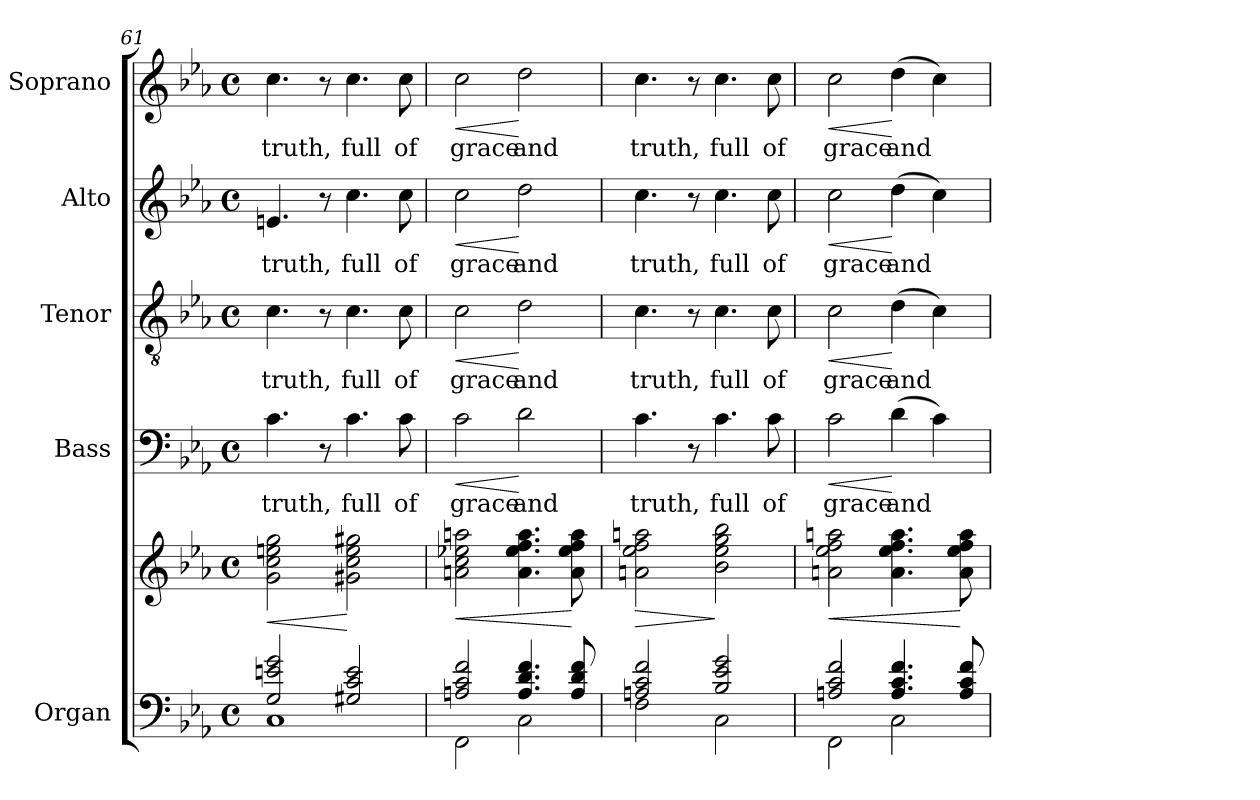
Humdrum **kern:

**kern	**kern	**dynam	**kern	**text	**dynam	**kern	**text	**dynam	**kern	**text	**dynam	**kern	**text	**dynam
*part5	*part5	*part5	*part4	*part4	*part4	*part3	*part3	*part3	*part2	*part2	*part2	*part1	*part1	*part1
*staff6	*staff5	*staff5/6	*staff4	*staff4	*staff4	*staff3	*staff3	*staff3	*staff2	*staff2	*staff2	*staff1	*staff1	*staff1
*I"Organ	*	*	*I"Bass	*	*	*I"Tenor	*	*	*I"Alto	*	*	*I"Soprano	*	*
*I'Org.	*	*	*I'B.	*	*	*I'T.	*	*	*I'A.	*	*	*I'S.	*	*
*clefF4	*clefG2	*	*clefF4	*	*	*clefGv2	*	*	*clefG2	*	*	*clefG2	*	*
*	*	*	*	*	*	*ITrd7c12	*	*	*	*	*	*	*	*
*k[b-e-a-]	*k[b-e-a-]	*	*k[b-e-a-]	*	*	*k[b-e-a-]	*	*	*k[b-e-a-]	*	*	*k[b-e-a-]	*	*
*E-:	*E-:	*	*E-:	*	*	*E-:	*	*	*E-:	*	*	*E-:	*	*
*M4/4	*M4/4	*	*M4/4	*	*	*M4/4	*	*	*M4/4	*	*	*M4/4	*	*
*met(c)	*met(c)	*	*met(c)	*	*	*met(c)	*	*	*met(c)	*	*	*met(c)	*	*
=61	=61	=61	=61	=61	=61	=61	=61	=61	=61	=61	=61	=61	=61	=61
*^	*	*	*	*	*	*	*	*	*	*	*	*	*	*
!	!	!	!LO:HP:b	!	!	!	!	!	!	!	!	!	!	!	!
!	!	!	!LO:HP:n=1:b	!	!	!	!	!	!	!	!	!	!	!	!
!	!	!	!	!	!LO:LY:b:color=#000000	!	!	!	!	!	!	!	!	!	!
!	!	!	!	!	!	!	!	!LO:LY:b:color=#000000	!	!	!	!	!	!	!
!	!	!	!	!	!	!	!	!	!	!	!LO:LY:b:color=#000000	!	!	!	!
!	!	!	!	!	!	!	!	!	!	!	!	!	!	!LO:LY:b:color=#000000	!
2Gi/ 2eni 2gi	1Ci	2gi\ 2cci 2eeni 2ggi	< >	4.ci\	truth,	.	4.Ci\	truth,	.	4.eni/	truth,	.	4.cci\	truth,	.
.	.	.	.	8r	.	.	8r	.	.	8r	.	.	8r	.	.
!	!	!	!	!	!LO:LY:b:color=#000000	!	!	!	!	!	!	!	!	!	!
!	!	!	!	!	!	!	!	!LO:LY:b:color=#000000	!	!	!	!	!	!	!
!	!	!	!	!	!	!	!	!	!	!	!LO:LY:b:color=#000000	!	!	!	!
!	!	!	!	!	!	!	!	!	!	!	!	!	!	!LO:LY:b:color=#000000	!
2G#Xi/ 2ci 2ei	.	2g#Xi\ 2cci 2eei 2gg#Xi	[	4.ci\	full	.	4.Ci\	full	.	4.cci\	full	.	4.cci\	full	.
!	!	!	!	!	!LO:LY:b:color=#000000	!	!	!	!	!	!	!	!	!	!
!	!	!	!	!	!	!	!	!LO:LY:b:color=#000000	!	!	!	!	!	!	!
!	!	!	!	!	!	!	!	!	!	!	!LO:LY:b:color=#000000	!	!	!	!
!	!	!	!	!	!	!	!	!	!	!	!	!	!	!LO:LY:b:color=#000000	!
.	.	.	.	8ci\	of	.	8Ci\	of	.	8cci\	of	.	8cci\	of	.
*v	*v	*	*	*	*	*	*	*	*	*	*	*	*	*	*
.	.	]	.	.	.	.	.	.	.	.	.	.	.	.
!!LO:LB:g=z
=62	=62	=62	=62	=62	=62	=62	=62	=62	=62	=62	=62	=62	=62	=62
*^	*	*	*	*	*	*	*	*	*	*	*	*	*	*
!	!	!	!LO:HP:b	!	!	!	!	!	!	!	!	!	!	!	!
!	!	!	!	!	!LO:LY:b:color=#000000	!LO:HP:b	!	!	!	!	!	!	!	!	!
!	!	!	!	!	!	!LO:HP:n=1:b	!	!	!	!	!	!	!	!	!
!	!	!	!	!	!	!	!	!LO:LY:b:color=#000000	!LO:HP:b	!	!	!	!	!	!
!	!	!	!	!	!	!	!	!	!LO:HP:n=1:b	!	!	!	!	!	!
!	!	!	!	!	!	!	!	!	!	!	!LO:LY:b:color=#000000	!LO:HP:b	!	!	!
!	!	!	!	!	!	!	!	!	!	!	!	!LO:HP:n=1:b	!	!	!
!	!	!	!	!	!	!	!	!	!	!	!	!	!	!LO:LY:b:color=#000000	!LO:HP:b
!	!	!	!	!	!	!	!	!	!	!	!	!	!	!	!LO:HP:n=1:b
2Ani/ 2ci 2fi	2FFi\	2ani\ 2cci 2ee-Xi 2aani	<	2ci\	grace	< >	2Ci\	grace	< >	2cci\	grace	< >	2cci\	grace	< >
!	!	!	!	!	!LO:LY:b:color=#000000	!	!	!	!	!	!	!	!	!	!
!	!	!	!	!	!	!	!	!LO:LY:b:color=#000000	!	!	!	!	!	!	!
!	!	!	!	!	!	!	!	!	!	!	!LO:LY:b:color=#000000	!	!	!	!
!	!	!	!	!	!	!	!	!	!	!	!	!	!	!LO:LY:b:color=#000000	!
4.Ai/ 4.di 4.fi	2Ci\	4.ai\ 4.ee-i 4.ffi 4.aai	.	2di\	and	[	2Di\	and	[	2ddi\	and	[	2ddi\	and	[
8Ai/ 8di 8fi	.	8ai\ 8ee-i 8ffi 8aai	[	.	.	.	.	.	.	.	.	.	.	.	.
*v	*v	*	*	*	*	*	*	*	*	*	*	*	*	*	*
.	.	.	.	.	]	.	.	]	.	.	]	.	.	]
=63	=63	=63	=63	=63	=63	=63	=63	=63	=63	=63	=63	=63	=63	=63
*^	*	*	*	*	*	*	*	*	*	*	*	*	*	*
!	!	!	!LO:HP:b	!	!	!	!	!	!	!	!	!	!	!	!
!	!	!	!	!	!LO:LY:b:color=#000000	!	!	!	!	!	!	!	!	!	!
!	!	!	!	!	!	!	!	!LO:LY:b:color=#000000	!	!	!	!	!	!	!
!	!	!	!	!	!	!	!	!	!	!	!LO:LY:b:color=#000000	!	!	!	!
!	!	!	!	!	!	!	!	!	!	!	!	!	!	!LO:LY:b:color=#000000	!
2Ani/ 2ci 2fi	2Fi\	2ani\ 2ee-i 2ffi 2aani	>	4.ci\	truth,	.	4.Ci\	truth,	.	4.cci\	truth,	.	4.cci\	truth,	.
.	.	.	.	8r	.	.	8r	.	.	8r	.	.	8r	.	.
!	!	!	!	!	!LO:LY:b:color=#000000	!	!	!	!	!	!	!	!	!	!
!	!	!	!	!	!	!	!	!LO:LY:b:color=#000000	!	!	!	!	!	!	!
!	!	!	!	!	!	!	!	!	!	!	!LO:LY:b:color=#000000	!	!	!	!
!	!	!	!	!	!	!	!	!	!	!	!	!	!	!LO:LY:b:color=#000000	!
2B-i/ 2e-i 2gi	2Ci\	2b-i\ 2ee-i 2ggi 2bb-i	]	4.ci\	full	.	4.Ci\	full	.	4.cci\	full	.	4.cci\	full	.
!	!	!	!	!	!LO:LY:b:color=#000000	!	!	!	!	!	!	!	!	!	!
!	!	!	!	!	!	!	!	!LO:LY:b:color=#000000	!	!	!	!	!	!	!
!	!	!	!	!	!	!	!	!	!	!	!LO:LY:b:color=#000000	!	!	!	!
!	!	!	!	!	!	!	!	!	!	!	!	!	!	!LO:LY:b:color=#000000	!
.	.	.	.	8ci\	of	.	8Ci\	of	.	8cci\	of	.	8cci\	of	.
=64	=64	=64	=64	=64	=64	=64	=64	=64	=64	=64	=64	=64	=64	=64	=64
!	!	!	!LO:HP:b	!	!	!	!	!	!	!	!	!	!	!	!
!	!	!	!	!	!LO:LY:b:color=#000000	!LO:HP:b	!	!	!	!	!	!	!	!	!
!	!	!	!	!	!	!	!	!LO:LY:b:color=#000000	!LO:HP:b	!	!	!	!	!	!
!	!	!	!	!	!	!	!	!	!	!	!LO:LY:b:color=#000000	!LO:HP:b	!	!	!
!	!	!	!	!	!	!	!	!	!	!	!	!	!	!LO:LY:b:color=#000000	!LO:HP:b
2Ani/ 2ci 2fi	2FFi\	2ani\ 2ee-i 2ffi 2aani	<	2ci\	grace	<	2Ci\	grace	<	2cci\	grace	<	2cci\	grace	<
!	!	!	!	!	!LO:LY:b:color=#000000	!	!	!	!	!	!	!	!	!	!
!	!	!	!	!	!	!	!	!LO:LY:b:color=#000000	!	!	!	!	!	!	!
!	!	!	!	!	!	!	!	!	!	!	!LO:LY:b:color=#000000	!	!	!	!
!	!	!	!	!	!	!	!	!	!	!	!	!	!	!LO:LY:b:color=#000000	!
4.Ai/ 4.ci 4.fi	2Ci\	4.ai\ 4.ee-i 4.ffi 4.aai	.	(4di\	and	[	(4Di\	and	[	(4ddi\	and	[	(4ddi\	and	[
.	.	.	.	4ci\)	.	.	4Ci\)	.	.	4cci\)	.	.	4cci\)	.	.
8Ai/ 8ci 8fi	.	8ai\ 8ee-i 8ffi 8aai	[	.	.	.	.	.	.	.	.	.	.	.	.
*v	*v	*	*	*	*	*	*	*	*	*	*	*	*	*	*
=	=	=	=	=	=	=	=	=	=	=	=	=	=	=
*-	*-	*-	*-	*-	*-	*-	*-	*-	*-	*-	*-	*-	*-	*-
